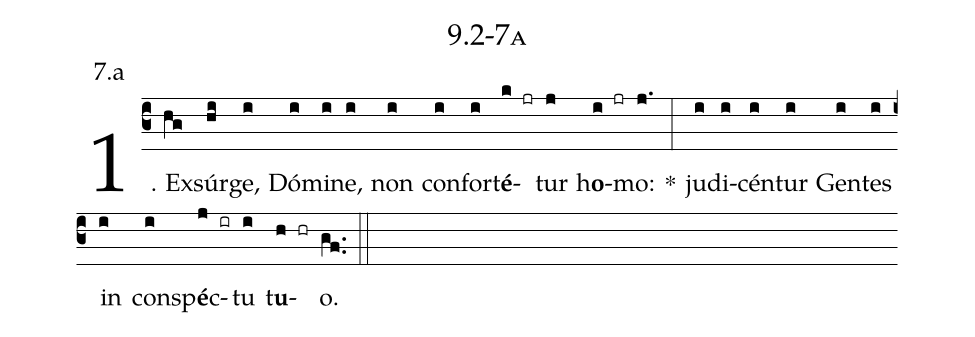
name: 9.2-7a;
annotation: 7.a;
%%
(c3)1. Ex(hg)súr(hi)ge,(i) Dó(i)mi(i)ne,(i) non(i) con(i)for(i)t<b>é</b>(k jr)tur(j) h<b>o</b>(i jr)mo:(j.) *(:) ju(i)di(i)cén(i)tur(i) Gen(i)tes(i) in(i) con(i)sp<b>é</b>c(j ir)tu(i) t<b>u</b>(h hr)o.(gf..) (::)
